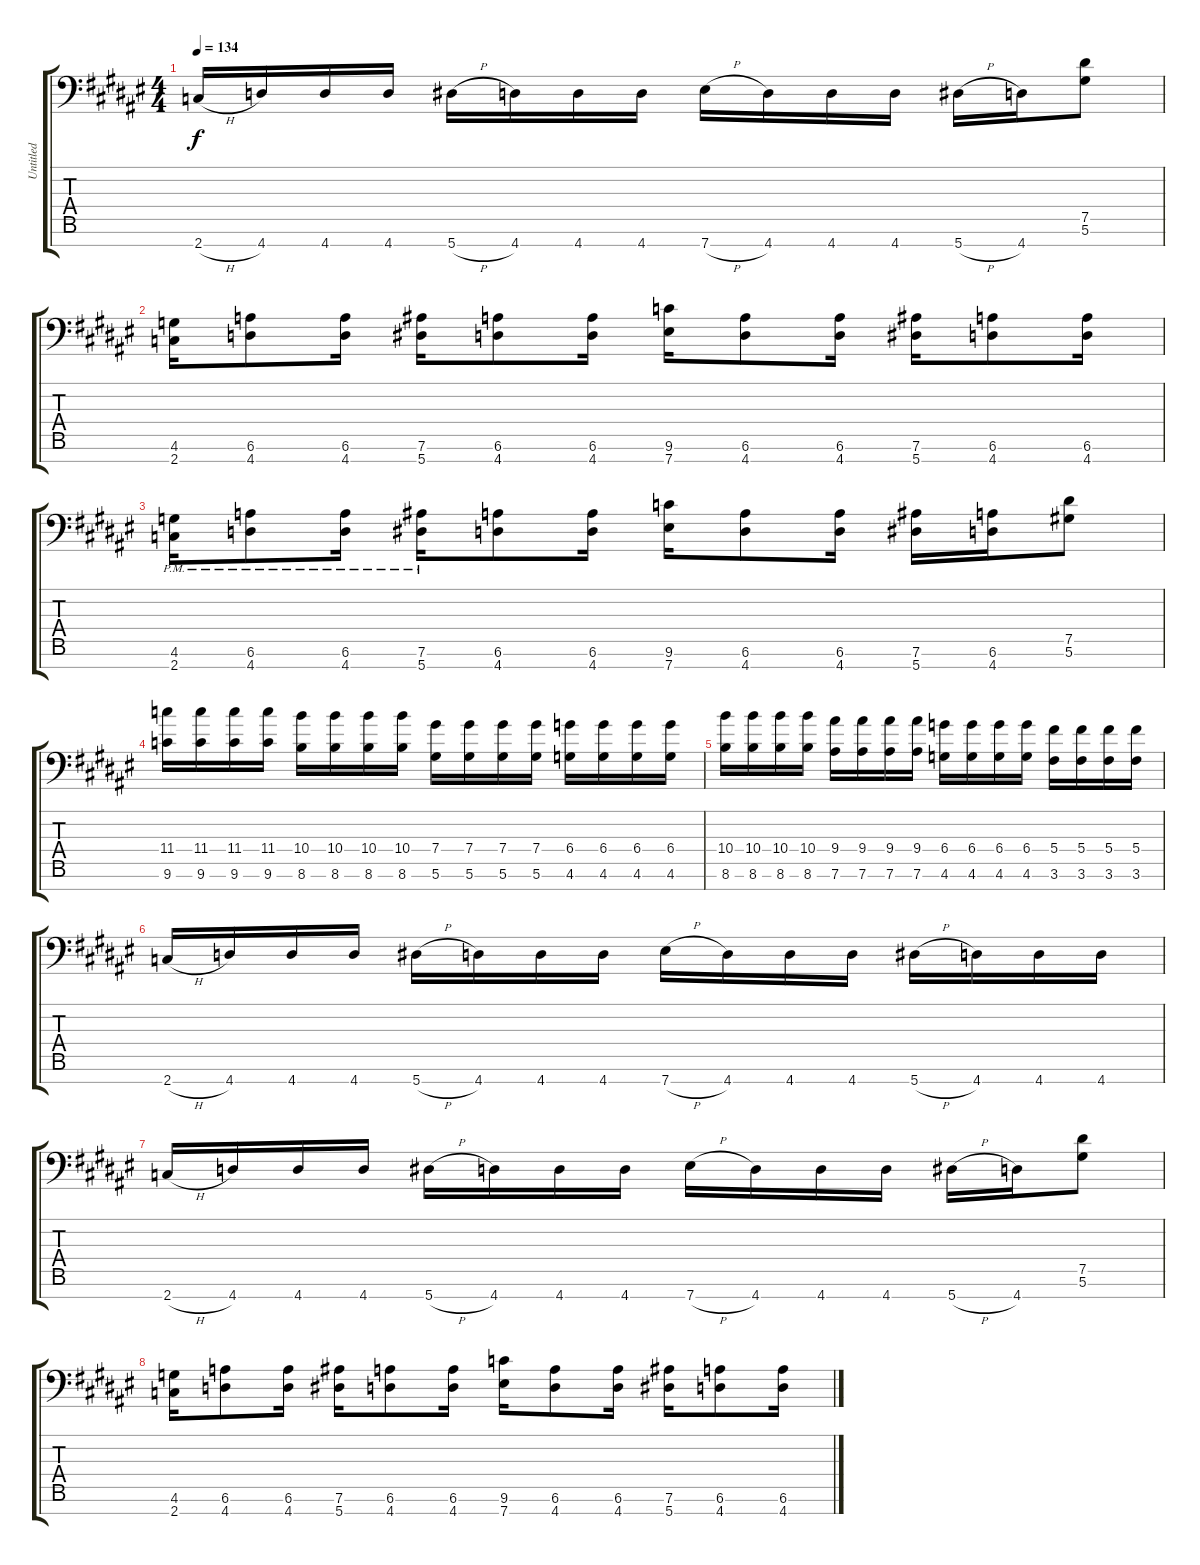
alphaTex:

\track ("Untitled" "Untitled") {instrument distortionguitar}
\staff {score tabs}
\tuning (Eb4 Bb3 Gb3 Db3 Ab2 Eb2 Bb1) {hide}
\ts (4 4)
\tempo 134
\clef f4
\ks f#
2.7{h}.16{dy f} 4.7.16 4.7.16 4.7.16 5.7{h}.16 4.7.16 4.7.16 4.7.16 7.7{h}.16 4.7.16 4.7.16 4.7.16 5.7{h}.16 4.7.16 (7.5 5.6).8 |
(4.6 2.7).16 (6.6 4.7).8 (6.6 4.7).16 (7.6 5.7).16 (6.6 4.7).8 (6.6 4.7).16 (9.6 7.7).16 (6.6 4.7).8 (6.6 4.7).16 (7.6 5.7).16 (6.6 4.7).8 (6.6 4.7).16 |
(4.6{pm} 2.7{pm}).16 (6.6{pm} 4.7{pm}).8 (6.6{pm} 4.7{pm}).16 (7.6{pm} 5.7{pm}).16 (6.6 4.7).8 (6.6 4.7).16 (9.6 7.7).16 (6.6 4.7).8 (6.6 4.7).16 (7.6 5.7).16 (6.6 4.7).16 (7.5 5.6).8 |
(11.4 9.6).16 (11.4 9.6).16 (11.4 9.6).16 (11.4 9.6).16 (10.4 8.6).16 (10.4 8.6).16 (10.4 8.6).16 (10.4 8.6).16 (7.4 5.6).16 (7.4 5.6).16 (7.4 5.6).16 (7.4 5.6).16 (6.4 4.6).16 (6.4 4.6).16 (6.4 4.6).16 (6.4 4.6).16 |
(10.4 8.6).16 (10.4 8.6).16 (10.4 8.6).16 (10.4 8.6).16 (9.4 7.6).16 (9.4 7.6).16 (9.4 7.6).16 (9.4 7.6).16 (6.4 4.6).16 (6.4 4.6).16 (6.4 4.6).16 (6.4 4.6).16 (5.4 3.6).16 (5.4 3.6).16 (5.4 3.6).16 (5.4 3.6).16 |
2.7{h}.16 4.7.16 4.7.16 4.7.16 5.7{h}.16 4.7.16 4.7.16 4.7.16 7.7{h}.16 4.7.16 4.7.16 4.7.16 5.7{h}.16 4.7.16 4.7.16 4.7.16 |
2.7{h}.16 4.7.16 4.7.16 4.7.16 5.7{h}.16 4.7.16 4.7.16 4.7.16 7.7{h}.16 4.7.16 4.7.16 4.7.16 5.7{h}.16 4.7.16 (7.5 5.6).8 |
(4.6 2.7).16 (6.6 4.7).8 (6.6 4.7).16 (7.6 5.7).16 (6.6 4.7).8 (6.6 4.7).16 (9.6 7.7).16 (6.6 4.7).8 (6.6 4.7).16 (7.6 5.7).16 (6.6 4.7).8 (6.6 4.7).16
